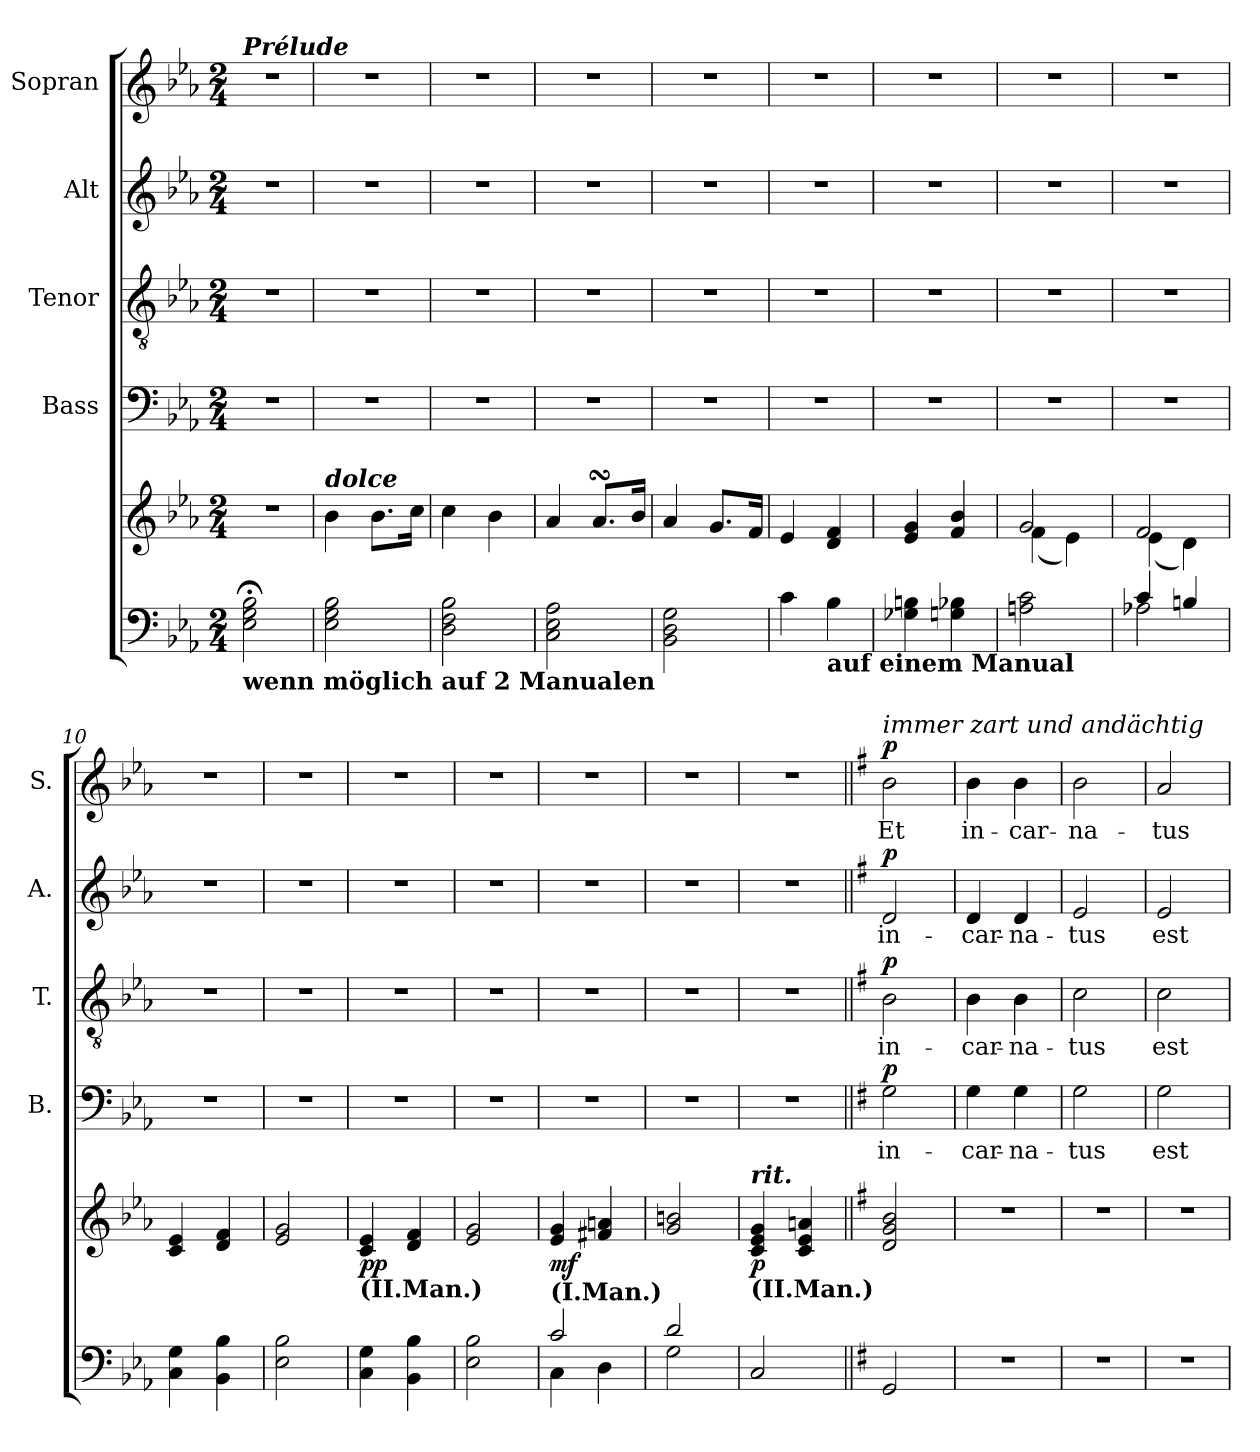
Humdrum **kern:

**kern	**kern	**dynam	**kern	**text	**dynam	**kern	**text	**dynam	**kern	**text	**dynam	**kern	**text	**dynam
*part5	*part5	*part5	*part4	*part4	*part4	*part3	*part3	*part3	*part2	*part2	*part2	*part1	*part1	*part1
*staff6	*staff5	*staff5/6	*staff4	*staff4	*staff4	*staff3	*staff3	*staff3	*staff2	*staff2	*staff2	*staff1	*staff1	*staff1
*	*	*	*I"Bass	*	*	*I"Tenor	*	*	*I"Alt	*	*	*I"Sopran	*	*
*	*	*	*I'B.	*	*	*I'T.	*	*	*I'A.	*	*	*I'S.	*	*
*clefF4	*clefG2	*	*clefF4	*	*	*clefGv2	*	*	*clefG2	*	*	*clefG2	*	*
*k[b-e-a-]	*k[b-e-a-]	*	*k[b-e-a-]	*	*	*k[b-e-a-]	*	*	*k[b-e-a-]	*	*	*k[b-e-a-]	*	*
*E-:	*E-:	*	*E-:	*	*	*E-:	*	*	*E-:	*	*	*E-:	*	*
*M2/4	*M2/4	*	*M2/4	*	*	*M2/4	*	*	*M2/4	*	*	*M2/4	*	*
=1	=1	=1	=1	=1	=1	=1	=1	=1	=1	=1	=1	=1	=1	=1
!	!	!	!	!	!	!	!	!	!	!	!	!LO:TX:a:Bi:t=Prélude	!	!
!LO:TX:b:B:t=wenn möglich auf 2 Manualen	!	!	!	!	!	!	!	!	!	!	!	!	!	!
2E-\;< 2G\;< 2B-\;<	2r	.	2r	.	.	2r	.	.	2r	.	.	2r	.	.
=2	=2	=2	=2	=2	=2	=2	=2	=2	=2	=2	=2	=2	=2	=2
!	!LO:TX:a:Bi:t=dolce	!	!	!	!	!	!	!	!	!	!	!	!	!
2E-\ 2G\ 2B-\	4b-\	.	2r	.	.	2r	.	.	2r	.	.	2r	.	.
.	8.b-\L	.	.	.	.	.	.	.	.	.	.	.	.	.
.	16cc\Jk	.	.	.	.	.	.	.	.	.	.	.	.	.
=3	=3	=3	=3	=3	=3	=3	=3	=3	=3	=3	=3	=3	=3	=3
2D\ 2F\ 2B-\	4cc\	.	2r	.	.	2r	.	.	2r	.	.	2r	.	.
.	4b-\	.	.	.	.	.	.	.	.	.	.	.	.	.
=4	=4	=4	=4	=4	=4	=4	=4	=4	=4	=4	=4	=4	=4	=4
2C\ 2E-\ 2A-\	4a-/	.	2r	.	.	2r	.	.	2r	.	.	2r	.	.
.	8.a-sSSs/L	.	.	.	.	.	.	.	.	.	.	.	.	.
.	16b-/Jk	.	.	.	.	.	.	.	.	.	.	.	.	.
=5	=5	=5	=5	=5	=5	=5	=5	=5	=5	=5	=5	=5	=5	=5
2BB-\ 2D\ 2G\	4a-/	.	2r	.	.	2r	.	.	2r	.	.	2r	.	.
.	8.g/L	.	.	.	.	.	.	.	.	.	.	.	.	.
.	16f/Jk	.	.	.	.	.	.	.	.	.	.	.	.	.
=6	=6	=6	=6	=6	=6	=6	=6	=6	=6	=6	=6	=6	=6	=6
4c\	4e-/	.	2r	.	.	2r	.	.	2r	.	.	2r	.	.
!LO:TX:b:B:t=auf einem Manual	!	!	!	!	!	!	!	!	!	!	!	!	!	!
4B-\	4d/ 4f/	.	.	.	.	.	.	.	.	.	.	.	.	.
=7	=7	=7	=7	=7	=7	=7	=7	=7	=7	=7	=7	=7	=7	=7
4G-X\ 4Bn\	4e-/ 4g/	.	2r	.	.	2r	.	.	2r	.	.	2r	.	.
4Gn\ 4B-X\	4f/ 4b-/	.	.	.	.	.	.	.	.	.	.	.	.	.
=8	=8	=8	=8	=8	=8	=8	=8	=8	=8	=8	=8	=8	=8	=8
*	*^	*	*	*	*	*	*	*	*	*	*	*	*	*
2An\ 2c\	2g/	(<4f\	.	2r	.	.	2r	.	.	2r	.	.	2r	.	.
.	.	4e-\)	.	.	.	.	.	.	.	.	.	.	.	.	.
=9	=9	=9	=9	=9	=9	=9	=9	=9	=9	=9	=9	=9	=9	=9	=9
*^	*	*	*	*	*	*	*	*	*	*	*	*	*	*	*
4c/	2A-X\	2f/	(<4e-\	.	2r	.	.	2r	.	.	2r	.	.	2r	.	.
4Bn/	.	.	4d\)	.	.	.	.	.	.	.	.	.	.	.	.	.
*v	*v	*	*	*	*	*	*	*	*	*	*	*	*	*	*	*
*	*v	*v	*	*	*	*	*	*	*	*	*	*	*	*	*
!!LO:LB:g=z
=10	=10	=10	=10	=10	=10	=10	=10	=10	=10	=10	=10	=10	=10	=10
4C\ 4G\	4c/ 4e-/	.	2r	.	.	2r	.	.	2r	.	.	2r	.	.
4BB-\ 4B-\	4d/ 4f/	.	.	.	.	.	.	.	.	.	.	.	.	.
=11	=11	=11	=11	=11	=11	=11	=11	=11	=11	=11	=11	=11	=11	=11
2E-\ 2B-\	2e-/ 2g/	.	2r	.	.	2r	.	.	2r	.	.	2r	.	.
=12	=12	=12	=12	=12	=12	=12	=12	=12	=12	=12	=12	=12	=12	=12
!	!LO:TX:b:B:t=(II.Man.)	!	!	!	!	!	!	!	!	!	!	!	!	!
!	!	!LO:DY:b	!	!	!	!	!	!	!	!	!	!	!	!
4C\ 4G\	4c/ 4e-/	pp	2r	.	.	2r	.	.	2r	.	.	2r	.	.
4BB-\ 4B-\	4d/ 4f/	.	.	.	.	.	.	.	.	.	.	.	.	.
=13	=13	=13	=13	=13	=13	=13	=13	=13	=13	=13	=13	=13	=13	=13
2E-\ 2B-\	2e-/ 2g/	.	2r	.	.	2r	.	.	2r	.	.	2r	.	.
=14	=14	=14	=14	=14	=14	=14	=14	=14	=14	=14	=14	=14	=14	=14
*^	*	*	*	*	*	*	*	*	*	*	*	*	*	*
!	!	!LO:TX:b:B:t=(I.Man.)	!	!	!	!	!	!	!	!	!	!	!	!	!
!	!	!	!LO:DY:b	!	!	!	!	!	!	!	!	!	!	!	!
2c/	4C\	4e-/ 4g/	mf	2r	.	.	2r	.	.	2r	.	.	2r	.	.
.	4D\	4f#X/ 4an/	.	.	.	.	.	.	.	.	.	.	.	.	.
=15	=15	=15	=15	=15	=15	=15	=15	=15	=15	=15	=15	=15	=15	=15	=15
2d/	2G\	2g/ 2bn/	.	2r	.	.	2r	.	.	2r	.	.	2r	.	.
=16	=16	=16	=16	=16	=16	=16	=16	=16	=16	=16	=16	=16	=16	=16	=16
!	!	!LO:TX:b:B:t=(II.Man.)	!	!	!	!	!	!	!	!	!	!	!	!	!
!	!	!LO:TX:a:Bi:t=rit.	!	!	!	!	!	!	!	!	!	!	!	!	!
!	!	!	!LO:DY:b	!	!	!	!	!	!	!	!	!	!	!	!
*v	*v	*	*	*	*	*	*	*	*	*	*	*	*	*	*
2C/	4c/ 4e-/ 4g/	p	2r	.	.	2r	.	.	2r	.	.	2r	.	.
.	4c/ 4e-/ 4an/	.	.	.	.	.	.	.	.	.	.	.	.	.
=17||	=17||	=17||	=17||	=17||	=17||	=17||	=17||	=17||	=17||	=17||	=17||	=17||	=17||	=17||
*k[f#]	*k[f#]	*	*k[f#]	*	*	*k[f#]	*	*	*k[f#]	*	*	*k[f#]	*	*
*G:	*G:	*	*G:	*	*	*G:	*	*	*G:	*	*	*G:	*	*
!	!	!	!	!	!	!	!	!	!	!	!	!LO:TX:a:i:t=immer zart und andächtig	!	!
!	!	!	!	!LO:LY:b	!LO:DY:a	!	!LO:LY:b	!LO:DY:a	!	!LO:LY:b	!LO:DY:a	!	!LO:LY:b	!LO:DY:a
2GG/	2d/ 2g/ 2b/	.	2G\	in-	p	2B\	in-	p	2d/	in-	p	2b\	Et	p
=18	=18	=18	=18	=18	=18	=18	=18	=18	=18	=18	=18	=18	=18	=18
!	!	!	!	!LO:LY:b	!	!	!LO:LY:b	!	!	!LO:LY:b	!	!	!LO:LY:b	!
2r	2r	.	4G\	-car-	.	4B\	-car-	.	4d/	-car-	.	4b\	in-	.
!	!	!	!	!LO:LY:b	!	!	!LO:LY:b	!	!	!LO:LY:b	!	!	!LO:LY:b	!
.	.	.	4G\	-na-	.	4B\	-na-	.	4d/	-na-	.	4b\	-car-	.
=19	=19	=19	=19	=19	=19	=19	=19	=19	=19	=19	=19	=19	=19	=19
!	!	!	!	!LO:LY:b	!	!	!LO:LY:b	!	!	!LO:LY:b	!	!	!LO:LY:b	!
2r	2r	.	2G\	-tus	.	2c\	-tus	.	2e/	-tus	.	2b\	-na-	.
=20	=20	=20	=20	=20	=20	=20	=20	=20	=20	=20	=20	=20	=20	=20
!	!	!	!	!LO:LY:b	!	!	!LO:LY:b	!	!	!LO:LY:b	!	!	!LO:LY:b	!
2r	2r	.	2G\	est	.	2c\	est	.	2e/	est	.	2a/	-tus	.
=	=	=	=	=	=	=	=	=	=	=	=	=	=	=
*-	*-	*-	*-	*-	*-	*-	*-	*-	*-	*-	*-	*-	*-	*-
